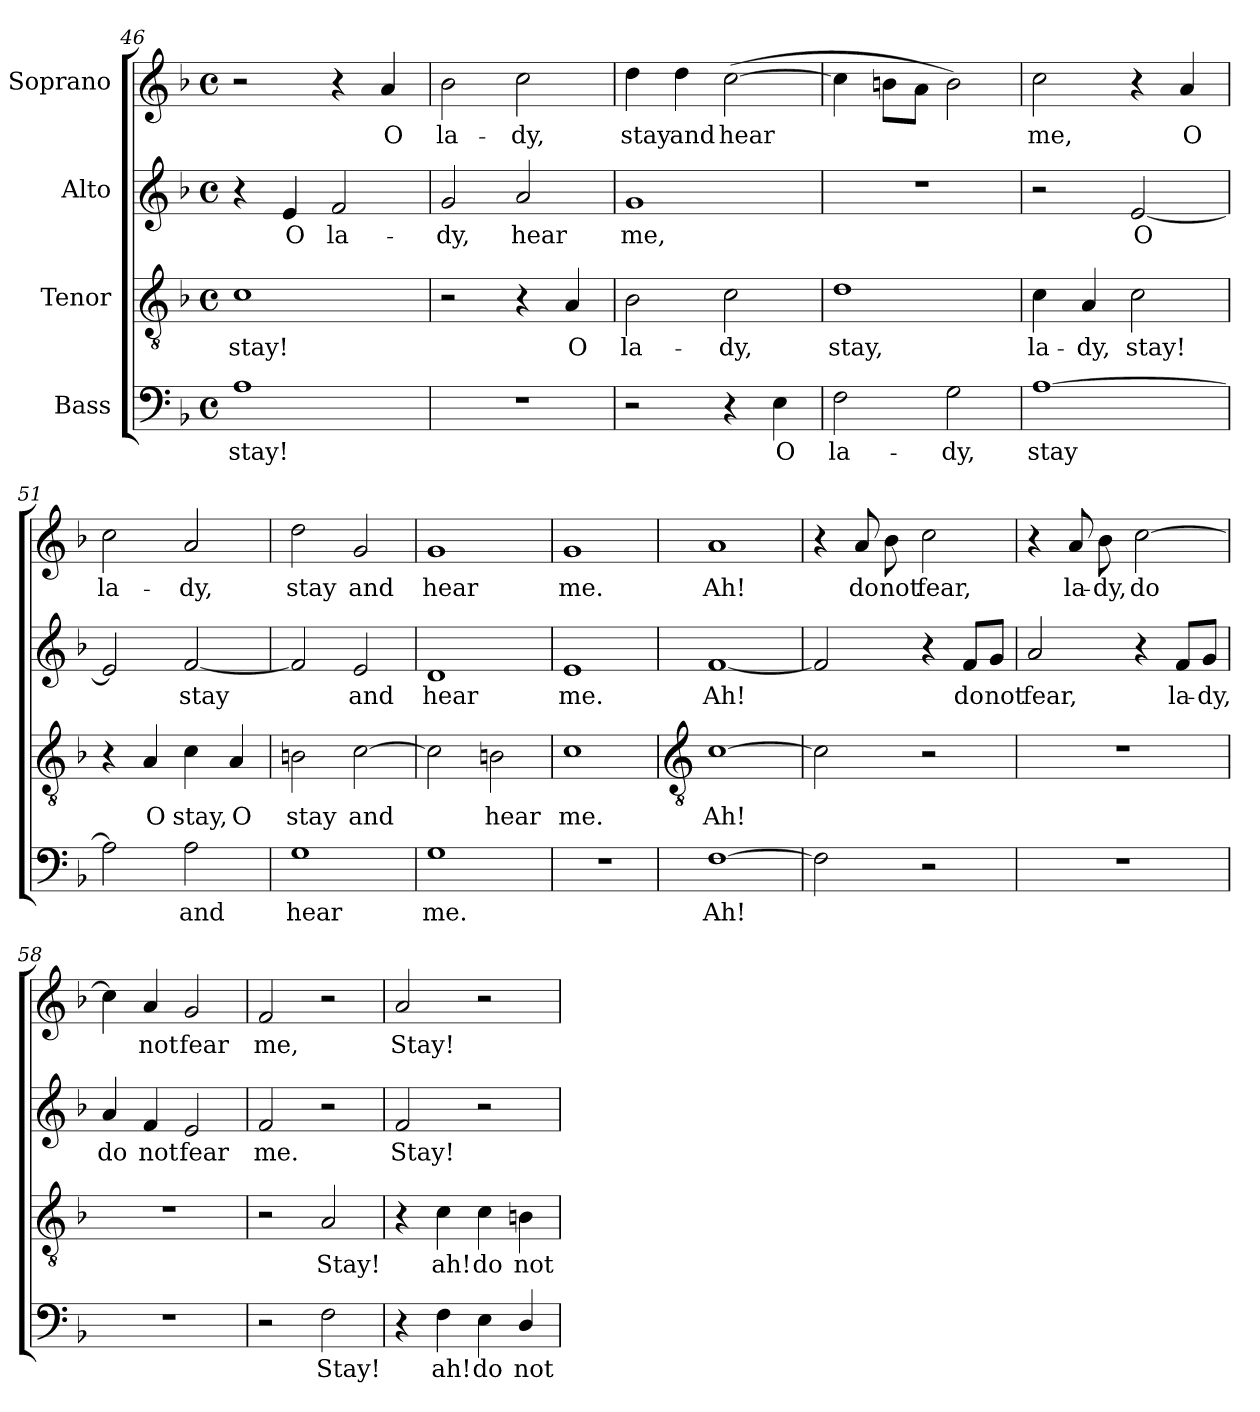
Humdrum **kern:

**kern	**text	**kern	**text	**kern	**text	**kern	**text
*part4	*part4	*part3	*part3	*part2	*part2	*part1	*part1
*staff4	*staff4	*staff3	*staff3	*staff2	*staff2	*staff1	*staff1
*I"Bass	*	*I"Tenor	*	*I"Alto	*	*I"Soprano	*
!!LO:LB:g=z
*clefF4	*	*clefGv2	*	*clefG2	*	*clefG2	*
*k[b-]	*	*k[b-]	*	*k[b-]	*	*k[b-]	*
*F:	*	*F:	*	*F:	*	*F:	*
*M4/4	*	*M4/4	*	*M4/4	*	*M4/4	*
*met(c)	*	*met(c)	*	*met(c)	*	*met(c)	*
=46	=46	=46	=46	=46	=46	=46	=46
!	!LO:LY:b	!	!LO:LY:b	!	!	!	!
1A	stay!	1c	stay!	4r	.	2r	.
!	!	!	!	!	!LO:LY:b	!	!
.	.	.	.	4e	O	.	.
!	!	!	!	!	!LO:LY:b	!	!
.	.	.	.	2f	la-	4r	.
!	!	!	!	!	!	!	!LO:LY:b
.	.	.	.	.	.	4a	O
=47	=47	=47	=47	=47	=47	=47	=47
!	!	!	!	!	!LO:LY:b	!	!LO:LY:b
1r	.	2r	.	2g	-dy,	2b-	la-
!	!	!	!	!	!LO:LY:b	!	!LO:LY:b
.	.	4r	.	2a	hear	2cc	-dy,
!	!	!	!LO:LY:b	!	!	!	!
.	.	4A	O	.	.	.	.
=48	=48	=48	=48	=48	=48	=48	=48
!	!	!	!LO:LY:b	!	!LO:LY:b	!	!LO:LY:b
2r	.	2B-	la-	1g	me,	4dd	stay
!	!	!	!	!	!	!	!LO:LY:b
.	.	.	.	.	.	4dd	and
!	!	!	!LO:LY:b	!	!	!	!LO:LY:b
4r	.	2c	-dy,	.	.	(>[2cc	hear
!	!LO:LY:b	!	!	!	!	!	!
4E	O	.	.	.	.	.	.
=49	=49	=49	=49	=49	=49	=49	=49
!	!LO:LY:b	!	!LO:LY:b	!	!	!	!
2F	la-	1d	stay,	1r	.	4cc]	.
.	.	.	.	.	.	8bn\L	.
.	.	.	.	.	.	8a\J	.
!	!LO:LY:b	!	!	!	!	!	!
2G	-dy,	.	.	.	.	2b)	.
=50	=50	=50	=50	=50	=50	=50	=50
!	!LO:LY:b	!	!LO:LY:b	!	!	!	!LO:LY:b
[1A	stay	4c	la-	2r	.	2cc	me,
!	!	!	!LO:LY:b	!	!	!	!
.	.	4A	-dy,	.	.	.	.
!	!	!	!LO:LY:b	!	!LO:LY:b	!	!
.	.	2c	stay!	[2e	O	4r	.
!	!	!	!	!	!	!	!LO:LY:b
.	.	.	.	.	.	4a	O
=51	=51	=51	=51	=51	=51	=51	=51
!	!	!	!	!	!	!	!LO:LY:b
2A]	.	4r	.	2e]	.	2cc	la-
!	!	!	!LO:LY:b	!	!	!	!
.	.	4A	O	.	.	.	.
!	!LO:LY:b	!	!LO:LY:b	!	!LO:LY:b	!	!LO:LY:b
2A	and	4c	stay,	[2f	stay	2a	-dy,
!	!	!	!LO:LY:b	!	!	!	!
.	.	4A	O	.	.	.	.
=52	=52	=52	=52	=52	=52	=52	=52
!	!LO:LY:b	!	!LO:LY:b	!	!	!	!LO:LY:b
1G	hear	2Bn	stay	2f]	.	2dd	stay
!	!	!	!LO:LY:b	!	!LO:LY:b	!	!LO:LY:b
.	.	[2c	and	2e	and	2g	and
=53	=53	=53	=53	=53	=53	=53	=53
!	!LO:LY:b	!	!	!	!LO:LY:b	!	!LO:LY:b
1G	me.	2c]	.	1d	hear	1g	hear
!	!	!	!LO:LY:b	!	!	!	!
.	.	2Bn	hear	.	.	.	.
=54	=54	=54	=54	=54	=54	=54	=54
!	!	!	!LO:LY:b	!	!LO:LY:b	!	!LO:LY:b
1r	.	1c	me.	1e	me.	1g	me.
!!LO:LB:g=z
=55	=55	=55	=55	=55	=55	=55	=55
*	*	*clefGv2	*	*	*	*	*
!	!LO:LY:b	!	!LO:LY:b	!	!LO:LY:b	!	!LO:LY:b
[1F	Ah!	[1c	Ah!	[1f	Ah!	1a	Ah!
=56	=56	=56	=56	=56	=56	=56	=56
2F]	.	2c]	.	2f]	.	4r	.
!	!	!	!	!	!	!	!LO:LY:b
.	.	.	.	.	.	8a	do
!	!	!	!	!	!	!	!LO:LY:b
.	.	.	.	.	.	8b-	not
!	!	!	!	!	!	!	!LO:LY:b
2r	.	2r	.	4r	.	2cc	fear,
!	!	!	!	!	!LO:LY:b	!	!
.	.	.	.	8f/L	do	.	.
!	!	!	!	!	!LO:LY:b	!	!
.	.	.	.	8g/J	not	.	.
=57	=57	=57	=57	=57	=57	=57	=57
!	!	!	!	!	!LO:LY:b	!	!
1r	.	1r	.	2a	fear,	4r	.
!	!	!	!	!	!	!	!LO:LY:b
.	.	.	.	.	.	8a	la-
!	!	!	!	!	!	!	!LO:LY:b
.	.	.	.	.	.	8b-	-dy,
!	!	!	!	!	!	!	!LO:LY:b
.	.	.	.	4r	.	[2cc	do
!	!	!	!	!	!LO:LY:b	!	!
.	.	.	.	8f/L	la-	.	.
!	!	!	!	!	!LO:LY:b	!	!
.	.	.	.	8g/J	-dy,	.	.
=58	=58	=58	=58	=58	=58	=58	=58
!	!	!	!	!	!LO:LY:b	!	!
1r	.	1r	.	4a	do	4cc]	.
!	!	!	!	!	!LO:LY:b	!	!LO:LY:b
.	.	.	.	4f	not	4a	not
!	!	!	!	!	!LO:LY:b	!	!LO:LY:b
.	.	.	.	2e	fear	2g	fear
=59	=59	=59	=59	=59	=59	=59	=59
!	!	!	!	!	!LO:LY:b	!	!LO:LY:b
2r	.	2r	.	2f	me.	2f	me,
!	!LO:LY:b	!	!LO:LY:b	!	!	!	!
2F	Stay!	2A	Stay!	2r	.	2r	.
=60	=60	=60	=60	=60	=60	=60	=60
!	!	!	!	!	!LO:LY:b	!	!LO:LY:b
4r	.	4r	.	2f	Stay!	2a	Stay!
!	!LO:LY:b	!	!LO:LY:b	!	!	!	!
4F	ah!	4c	ah!	.	.	.	.
!	!LO:LY:b	!	!LO:LY:b	!	!	!	!
4E	do	4c	do	2r	.	2r	.
!	!LO:LY:b	!	!LO:LY:b	!	!	!	!
4D/	not	4Bn	not	.	.	.	.
=	=	=	=	=	=	=	=
*-	*-	*-	*-	*-	*-	*-	*-
